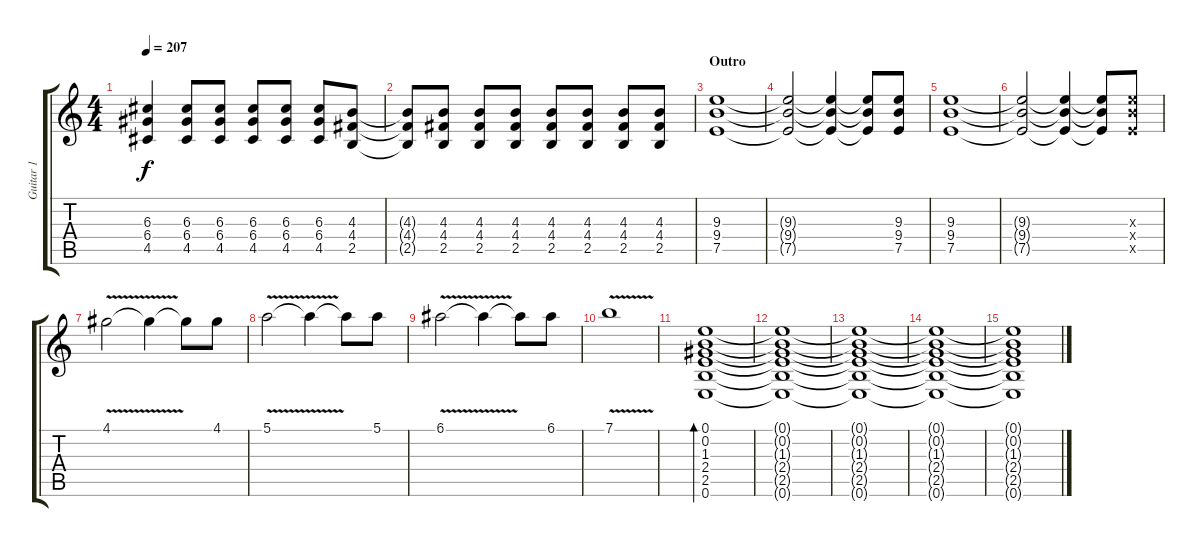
\track ("Guitar 1" "Guitar 1") {instrument distortionguitar}
\staff {score tabs}
\tuning (E4 B3 G3 D3 A2 E2) {hide}
\ts (4 4)
\tempo 207
\clef g2
\ks c
(6.3 6.4 4.5).4{dy f} (6.3 6.4 4.5).8 (6.3 6.4 4.5).8 (6.3 6.4 4.5).8 (6.3 6.4 4.5).8 (6.3 6.4 4.5).8 (4.3 4.4 2.5).8 |
(4.3{t} 4.4{t} 2.5{t}).8 (4.3 4.4 2.5).8 (4.3 4.4 2.5).8 (4.3 4.4 2.5).8 (4.3 4.4 2.5).8 (4.3 4.4 2.5).8 (4.3 4.4 2.5).8 (4.3 4.4 2.5).8 |
\section ("" "Outro")
(9.3 9.4 7.5).1 |
(9.3{t} 9.4{t} 7.5{t}).2 (9.3{t} 9.4{t} 7.5{t}).4 (9.3{t} 9.4{t} 7.5{t}).8 (9.3 9.4 7.5).8 |
(9.3 9.4 7.5).1 |
(9.3{t} 9.4{t} 7.5{t}).2 (9.3{t} 9.4{t} 7.5{t}).4 (9.3{t} 9.4{t} 7.5{t}).8 (9.3{x} 9.4{x} 7.5{x}).8 |
4.1{v}.2 4.1{t}.4 4.1{t}.8 4.1.8 |
5.1{v}.2 5.1{t}.4 5.1{t}.8 5.1.8 |
6.1{v}.2 6.1{t}.4 6.1{t}.8 6.1.8 |
7.1{v}.1 |
(0.1 0.2 1.3 2.4 2.5 0.6).1{bd 60} |
(0.1{t} 0.2{t} 1.3{t} 2.4{t} 2.5{t} 0.6{t}).1 |
(0.1{t} 0.2{t} 1.3{t} 2.4{t} 2.5{t} 0.6{t}).1{volume 0} |
(0.1{t} 0.2{t} 1.3{t} 2.4{t} 2.5{t} 0.6{t}).1 |
(0.1{t} 0.2{t} 1.3{t} 2.4{t} 2.5{t} 0.6{t}).1
